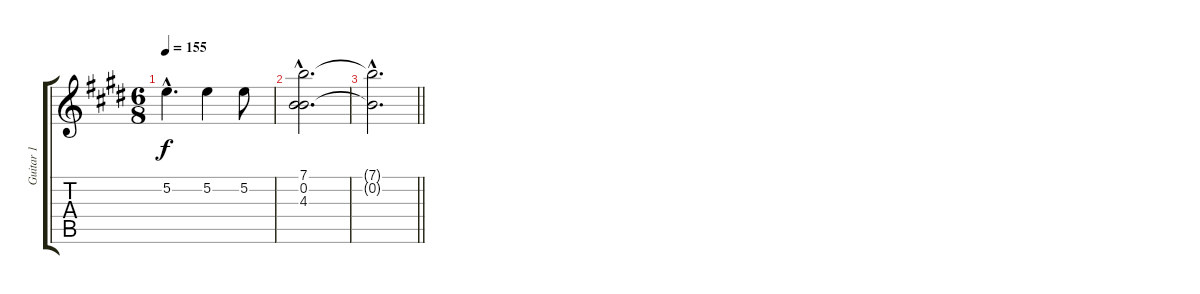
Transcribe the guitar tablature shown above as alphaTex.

\track ("Guitar 1" "Guitar 1") {instrument acousticguitarnylon}
\staff {score tabs}
\tuning (E4 B3 G3 D3 A2 E2) {hide}
\ts (6 8)
\tempo 155
\clef g2
\ks e
5.2{hac}.4{d dy f} 5.2.4 5.2.8 |
(7.1{hac} 0.2{hac} 4.3{hac}).2{d} |
\barLineRight lightlight
(7.1{hac t} 0.2{hac t}).2{d}
